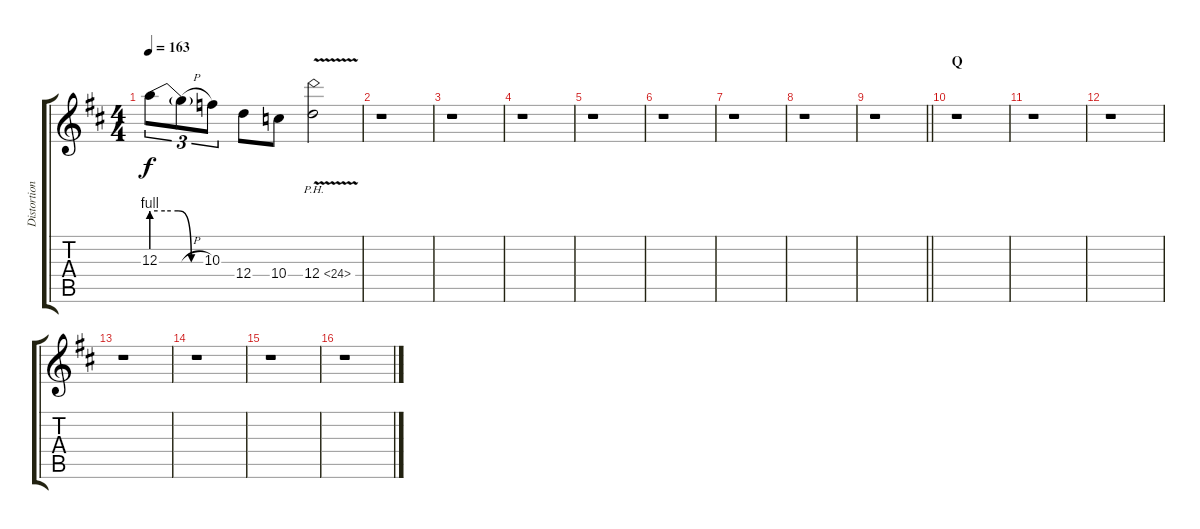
\track ("Distortion 2" "Distortion") {instrument distortionguitar}
\staff {score tabs}
\tuning (E4 B3 G3 D3 A2 E2) {hide}
\ts (4 4)
\tempo 163
\clef g2
\ks d
12.3{be (custom 0 4 15 4 30 4 45 0 60 0)}.8{tu (3 2) dy f} 12.3{h t}.8{tu (3 2)} 10.3.8{tu (3 2)} 12.4.8 10.4.8 12.4{ph 12 v}.2 |
r.1 |
r.1 |
r.1 |
r.1 |
r.1 |
r.1 |
r.1 |
\barLineRight lightlight
r.1 |
\section ("" "Q")
r.1 |
r.1 |
r.1 |
r.1 |
r.1 |
r.1 |
r.1
